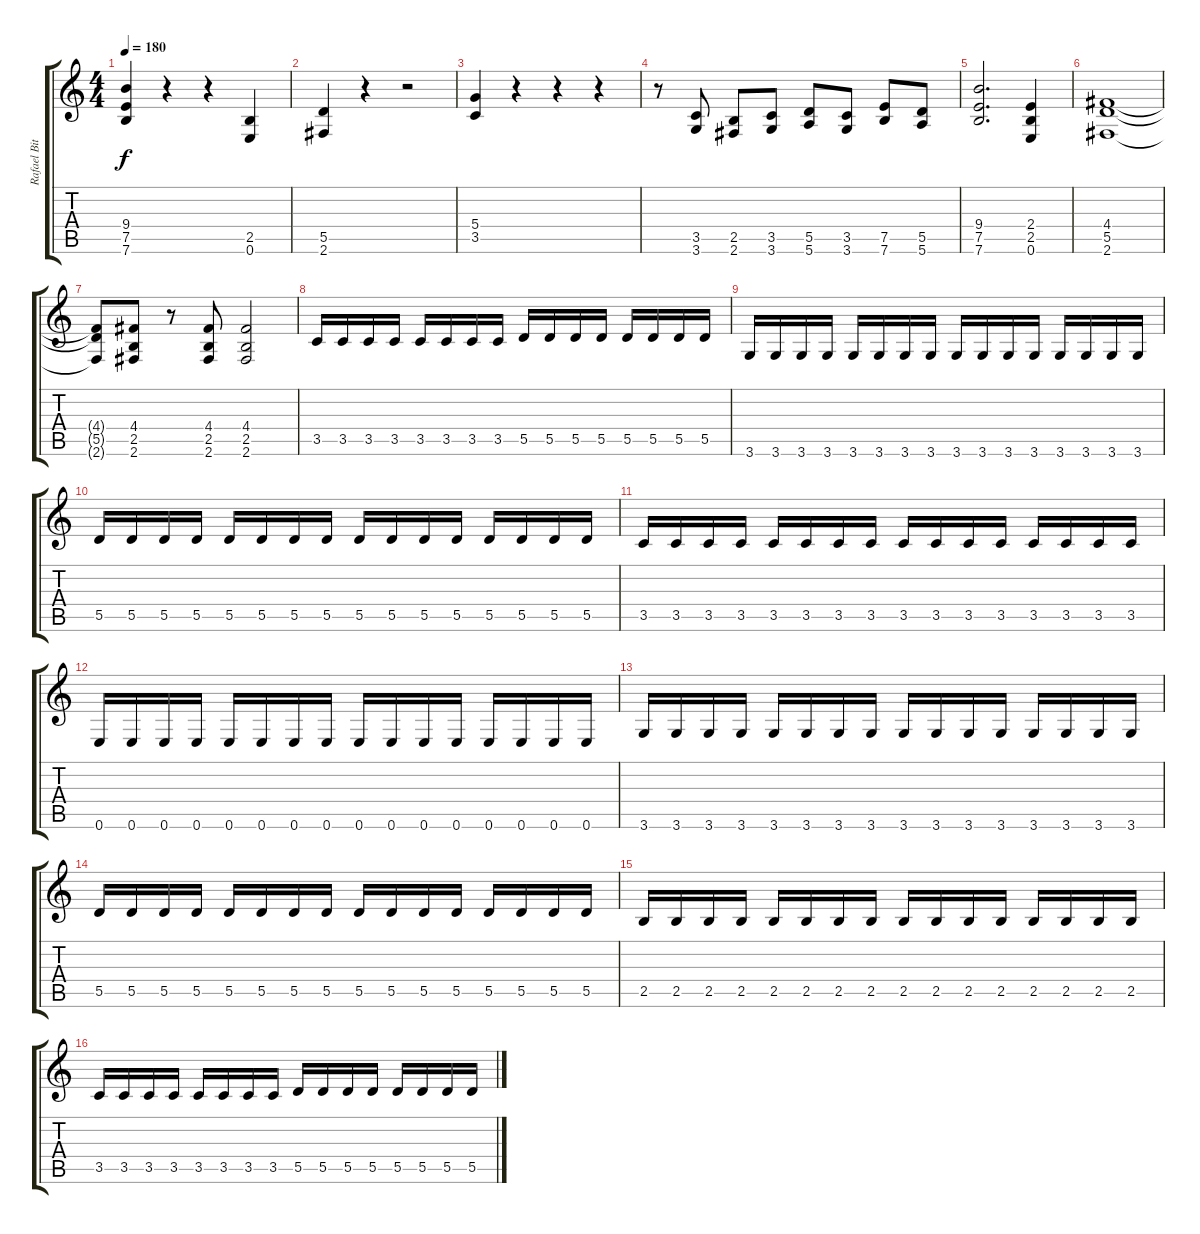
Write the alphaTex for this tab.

\track ("Rafael Bittencourt" "Rafael Bit") {instrument distortionguitar}
\staff {score tabs}
\tuning (E4 B3 G3 D3 A2 E2) {hide}
\ts (4 4)
\tempo 180
\clef g2
\ks c
(9.4 7.5 7.6).4{dy f} r.4 r.4 (2.5 0.6).4 |
(5.5 2.6).4 r.4 r.2 |
(5.4 3.5).4 r.4 r.4 r.4 |
r.8 (3.5 3.6).8 (2.5 2.6).8 (3.5 3.6).8 (5.5 5.6).8 (3.5 3.6).8 (7.5 7.6).8 (5.5 5.6).8 |
(9.4 7.5 7.6).2{d} (2.4 2.5 0.6).4 |
(4.4 5.5 2.6).1 |
(4.4{t} 5.5{t} 2.6{t}).8 (4.4 2.5 2.6).8 r.8 (4.4 2.5 2.6).8 (4.4 2.5 2.6).2 |
3.5.16 3.5.16 3.5.16 3.5.16 3.5.16 3.5.16 3.5.16 3.5.16 5.5.16 5.5.16 5.5.16 5.5.16 5.5.16 5.5.16 5.5.16 5.5.16 |
3.6.16 3.6.16 3.6.16 3.6.16 3.6.16 3.6.16 3.6.16 3.6.16 3.6.16 3.6.16 3.6.16 3.6.16 3.6.16 3.6.16 3.6.16 3.6.16 |
5.5.16 5.5.16 5.5.16 5.5.16 5.5.16 5.5.16 5.5.16 5.5.16 5.5.16 5.5.16 5.5.16 5.5.16 5.5.16 5.5.16 5.5.16 5.5.16 |
3.5.16 3.5.16 3.5.16 3.5.16 3.5.16 3.5.16 3.5.16 3.5.16 3.5.16 3.5.16 3.5.16 3.5.16 3.5.16 3.5.16 3.5.16 3.5.16 |
0.6.16 0.6.16 0.6.16 0.6.16 0.6.16 0.6.16 0.6.16 0.6.16 0.6.16 0.6.16 0.6.16 0.6.16 0.6.16 0.6.16 0.6.16 0.6.16 |
3.6.16 3.6.16 3.6.16 3.6.16 3.6.16 3.6.16 3.6.16 3.6.16 3.6.16 3.6.16 3.6.16 3.6.16 3.6.16 3.6.16 3.6.16 3.6.16 |
5.5.16 5.5.16 5.5.16 5.5.16 5.5.16 5.5.16 5.5.16 5.5.16 5.5.16 5.5.16 5.5.16 5.5.16 5.5.16 5.5.16 5.5.16 5.5.16 |
2.5.16 2.5.16 2.5.16 2.5.16 2.5.16 2.5.16 2.5.16 2.5.16 2.5.16 2.5.16 2.5.16 2.5.16 2.5.16 2.5.16 2.5.16 2.5.16 |
3.5.16 3.5.16 3.5.16 3.5.16 3.5.16 3.5.16 3.5.16 3.5.16 5.5.16 5.5.16 5.5.16 5.5.16 5.5.16 5.5.16 5.5.16 5.5.16
